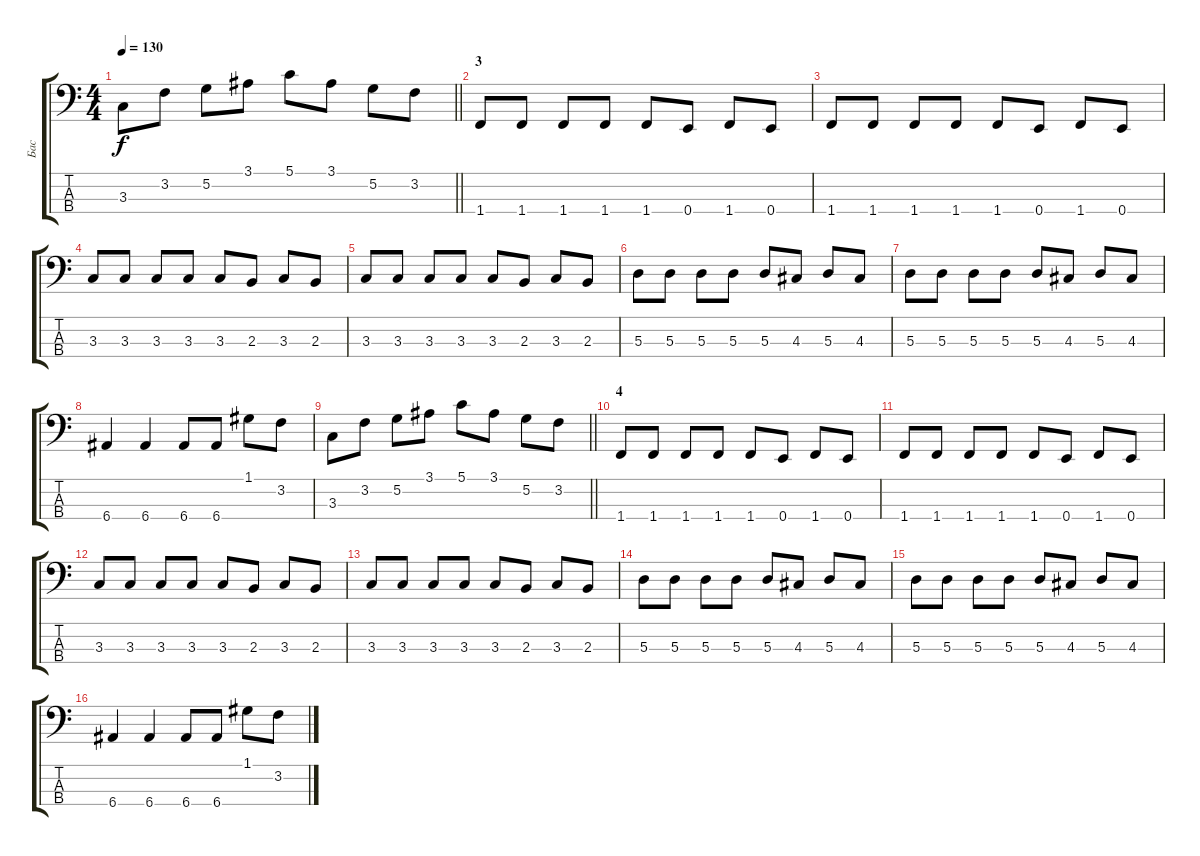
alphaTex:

\track ("Бас" "Бас") {instrument electricbassfinger}
\staff {score tabs}
\tuning (G2 D2 A1 E1) {hide}
\ts (4 4)
\tempo 130
\clef f4
\barLineRight lightlight
\ks c
3.3.8{dy f} 3.2.8 5.2.8 3.1.8 5.1.8 3.1.8 5.2.8 3.2.8 |
\section ("" "3")
1.4.8 1.4.8 1.4.8 1.4.8 1.4.8 0.4.8 1.4.8 0.4.8 |
1.4.8 1.4.8 1.4.8 1.4.8 1.4.8 0.4.8 1.4.8 0.4.8 |
3.3.8 3.3.8 3.3.8 3.3.8 3.3.8 2.3.8 3.3.8 2.3.8 |
3.3.8 3.3.8 3.3.8 3.3.8 3.3.8 2.3.8 3.3.8 2.3.8 |
5.3.8 5.3.8 5.3.8 5.3.8 5.3.8 4.3.8 5.3.8 4.3.8 |
5.3.8 5.3.8 5.3.8 5.3.8 5.3.8 4.3.8 5.3.8 4.3.8 |
6.4.4 6.4.4 6.4.8 6.4.8 1.1.8 3.2.8 |
\barLineRight lightlight
3.3.8 3.2.8 5.2.8 3.1.8 5.1.8 3.1.8 5.2.8 3.2.8 |
\section ("" "4")
1.4.8 1.4.8 1.4.8 1.4.8 1.4.8 0.4.8 1.4.8 0.4.8 |
1.4.8 1.4.8 1.4.8 1.4.8 1.4.8 0.4.8 1.4.8 0.4.8 |
3.3.8 3.3.8 3.3.8 3.3.8 3.3.8 2.3.8 3.3.8 2.3.8 |
3.3.8 3.3.8 3.3.8 3.3.8 3.3.8 2.3.8 3.3.8 2.3.8 |
5.3.8 5.3.8 5.3.8 5.3.8 5.3.8 4.3.8 5.3.8 4.3.8 |
5.3.8 5.3.8 5.3.8 5.3.8 5.3.8 4.3.8 5.3.8 4.3.8 |
6.4.4 6.4.4 6.4.8 6.4.8 1.1.8 3.2.8
